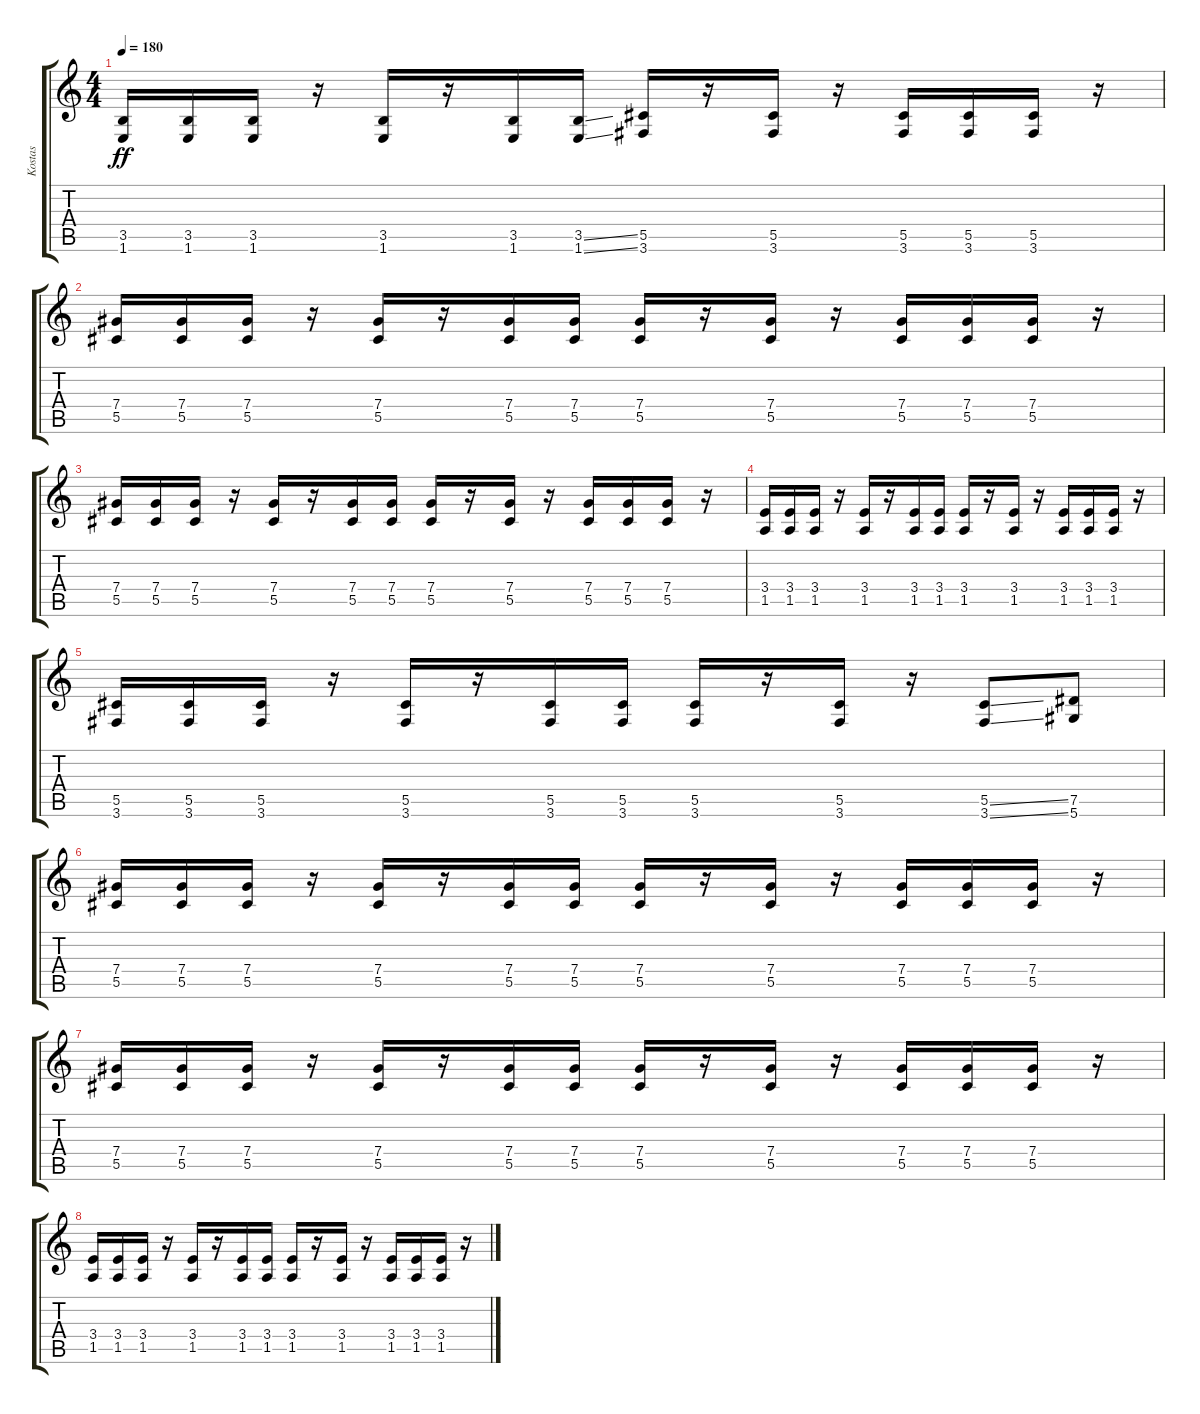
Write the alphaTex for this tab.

\track ("Kostas" "Kostas") {instrument distortionguitar}
\staff {score tabs}
\tuning (Eb4 Bb3 Gb3 Db3 Ab2 Eb2) {hide}
\ts (4 4)
\tempo 180
\clef g2
\ks c
(3.5 1.6).16{dy ff} (3.5 1.6).16 (3.5 1.6).16 r.16 (3.5 1.6).16 r.16 (3.5 1.6).16 (3.5{ss} 1.6{ss}).16 (5.5 3.6).16 r.16 (5.5 3.6).16 r.16 (5.5 3.6).16 (5.5 3.6).16 (5.5 3.6).16 r.16 |
(7.4 5.5).16 (7.4 5.5).16 (7.4 5.5).16 r.16 (7.4 5.5).16 r.16 (7.4 5.5).16 (7.4 5.5).16 (7.4 5.5).16 r.16 (7.4 5.5).16 r.16 (7.4 5.5).16 (7.4 5.5).16 (7.4 5.5).16 r.16 |
(7.4 5.5).16 (7.4 5.5).16 (7.4 5.5).16 r.16 (7.4 5.5).16 r.16 (7.4 5.5).16 (7.4 5.5).16 (7.4 5.5).16 r.16 (7.4 5.5).16 r.16 (7.4 5.5).16 (7.4 5.5).16 (7.4 5.5).16 r.16 |
(3.4 1.5).16 (3.4 1.5).16 (3.4 1.5).16 r.16 (3.4 1.5).16 r.16 (3.4 1.5).16 (3.4 1.5).16 (3.4 1.5).16 r.16 (3.4 1.5).16 r.16 (3.4 1.5).16 (3.4 1.5).16 (3.4 1.5).16 r.16 |
(5.5 3.6).16 (5.5 3.6).16 (5.5 3.6).16 r.16 (5.5 3.6).16 r.16 (5.5 3.6).16 (5.5 3.6).16 (5.5 3.6).16 r.16 (5.5 3.6).16 r.16 (5.5{ss} 3.6{ss}).8 (7.5 5.6).8 |
(7.4 5.5).16 (7.4 5.5).16 (7.4 5.5).16 r.16 (7.4 5.5).16 r.16 (7.4 5.5).16 (7.4 5.5).16 (7.4 5.5).16 r.16 (7.4 5.5).16 r.16 (7.4 5.5).16 (7.4 5.5).16 (7.4 5.5).16 r.16 |
(7.4 5.5).16 (7.4 5.5).16 (7.4 5.5).16 r.16 (7.4 5.5).16 r.16 (7.4 5.5).16 (7.4 5.5).16 (7.4 5.5).16 r.16 (7.4 5.5).16 r.16 (7.4 5.5).16 (7.4 5.5).16 (7.4 5.5).16 r.16 |
(3.4 1.5).16 (3.4 1.5).16 (3.4 1.5).16 r.16 (3.4 1.5).16 r.16 (3.4 1.5).16 (3.4 1.5).16 (3.4 1.5).16 r.16 (3.4 1.5).16 r.16 (3.4 1.5).16 (3.4 1.5).16 (3.4 1.5).16 r.16
